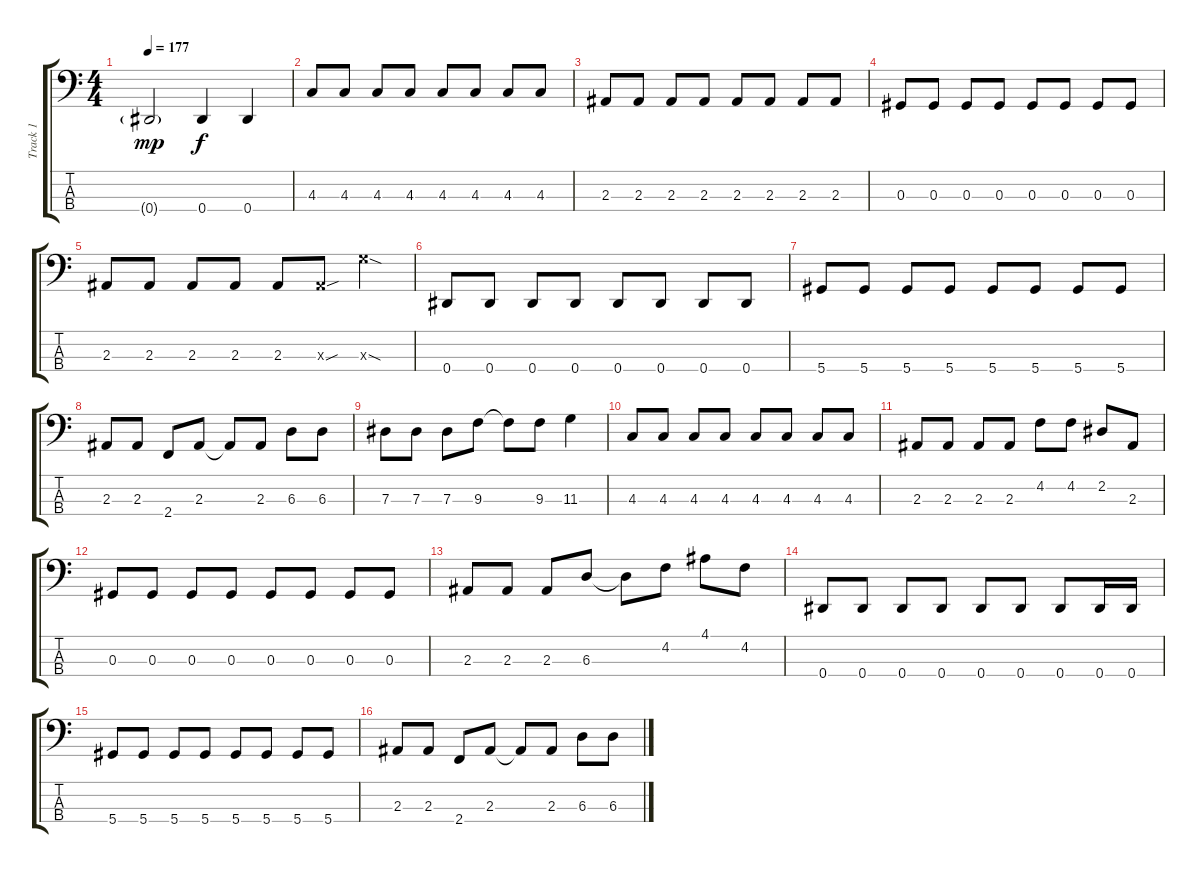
\track ("Track 1" "Track 1") {instrument electricbassfinger}
\staff {score tabs}
\tuning (Gb2 Db2 Ab1 Eb1) {hide}
\ts (4 4)
\tempo 177
\clef f4
\ks c
0.4{g}.2{dy mp} 0.4.4{dy f} 0.4.4 |
4.3.8 4.3.8 4.3.8 4.3.8 4.3.8 4.3.8 4.3.8 4.3.8 |
2.3.8 2.3.8 2.3.8 2.3.8 2.3.8 2.3.8 2.3.8 2.3.8 |
0.3.8 0.3.8 0.3.8 0.3.8 0.3.8 0.3.8 0.3.8 0.3.8 |
2.3.8 2.3.8 2.3.8 2.3.8 2.3.8 2.3{sou x}.8 11.3{sod x}.4 |
0.4.8 0.4.8 0.4.8 0.4.8 0.4.8 0.4.8 0.4.8 0.4.8 |
5.4.8 5.4.8 5.4.8 5.4.8 5.4.8 5.4.8 5.4.8 5.4.8 |
2.3.8 2.3.8 2.4.8 2.3.8 2.3{t}.8 2.3.8 6.3.8 6.3.8 |
7.3.8 7.3.8 7.3.8 9.3.8 9.3{t}.8 9.3.8 11.3.4 |
4.3.8 4.3.8 4.3.8 4.3.8 4.3.8 4.3.8 4.3.8 4.3.8 |
2.3.8 2.3.8 2.3.8 2.3.8 4.2.8 4.2.8 2.2.8 2.3.8 |
0.3.8 0.3.8 0.3.8 0.3.8 0.3.8 0.3.8 0.3.8 0.3.8 |
2.3.8 2.3.8 2.3.8 6.3.8 6.3{t}.8 4.2.8 4.1.8 4.2.8 |
0.4.8 0.4.8 0.4.8 0.4.8 0.4.8 0.4.8 0.4.8 0.4.16 0.4.16 |
5.4.8 5.4.8 5.4.8 5.4.8 5.4.8 5.4.8 5.4.8 5.4.8 |
2.3.8 2.3.8 2.4.8 2.3.8 2.3{t}.8 2.3.8 6.3.8 6.3.8
